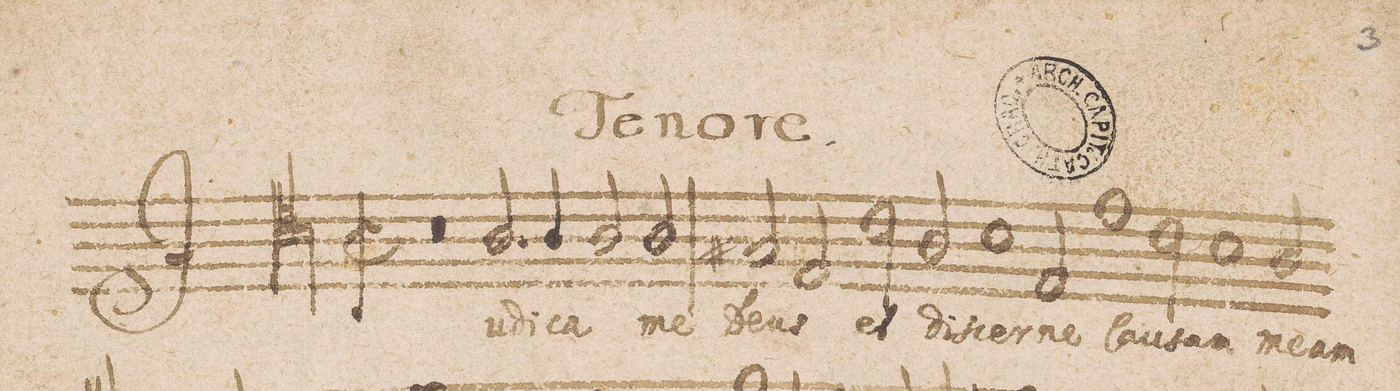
**kern	**text
*I"Tenore.	*
*clefC4	*
*k[]	*
*met(C|)	*
*M2/1	*
0r	.
=2-	=2-
2.A/	Ju-
4A/	-di-
2A/	-ca
2A/	me
=3-	=3-
2G#X/	De-
2E/	-us
*2\right	*
2c\	et
2A/	dis-
=4-	=4-
1B	-cer-
2E/	-ne
1e\	cau-
=5-	=5-
2c\	-sam
1B	me-
=6-	=6-
2A/	-am
*-	*-
